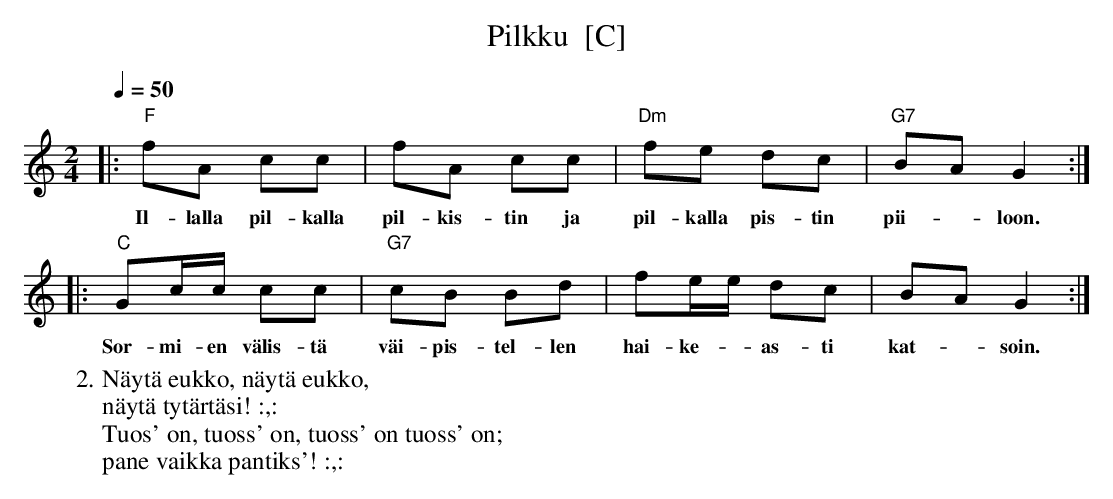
X:1
T: Pilkku  [C]
M: 2/4
L: 1/8
Q: 1/4=50
K: C
|: "F"fA cc | fA cc | "Dm"fe dc | "G7"BA G2 :|
w: Il-lalla pil-kalla | pil-kis-tin ja | pil-kalla pis-tin | pii-*loon.
|: "C"Gc/c/ cc | "G7"cB Bd | fe/e/ dc | BA G2 :|
w: Sor-mi-en v\"alis-t\"a v\"ai-pis-tel-len hai-ke-*as-ti kat-*soin.
W:2. N\"ayt\"a eukko, n\"ayt\"a eukko,
W: n\"ayt\"a tyt\"art\"asi! :,:
W: Tuos' on, tuoss' on, tuoss' on tuoss' on;
W: pane vaikka pantiks'! :,:
